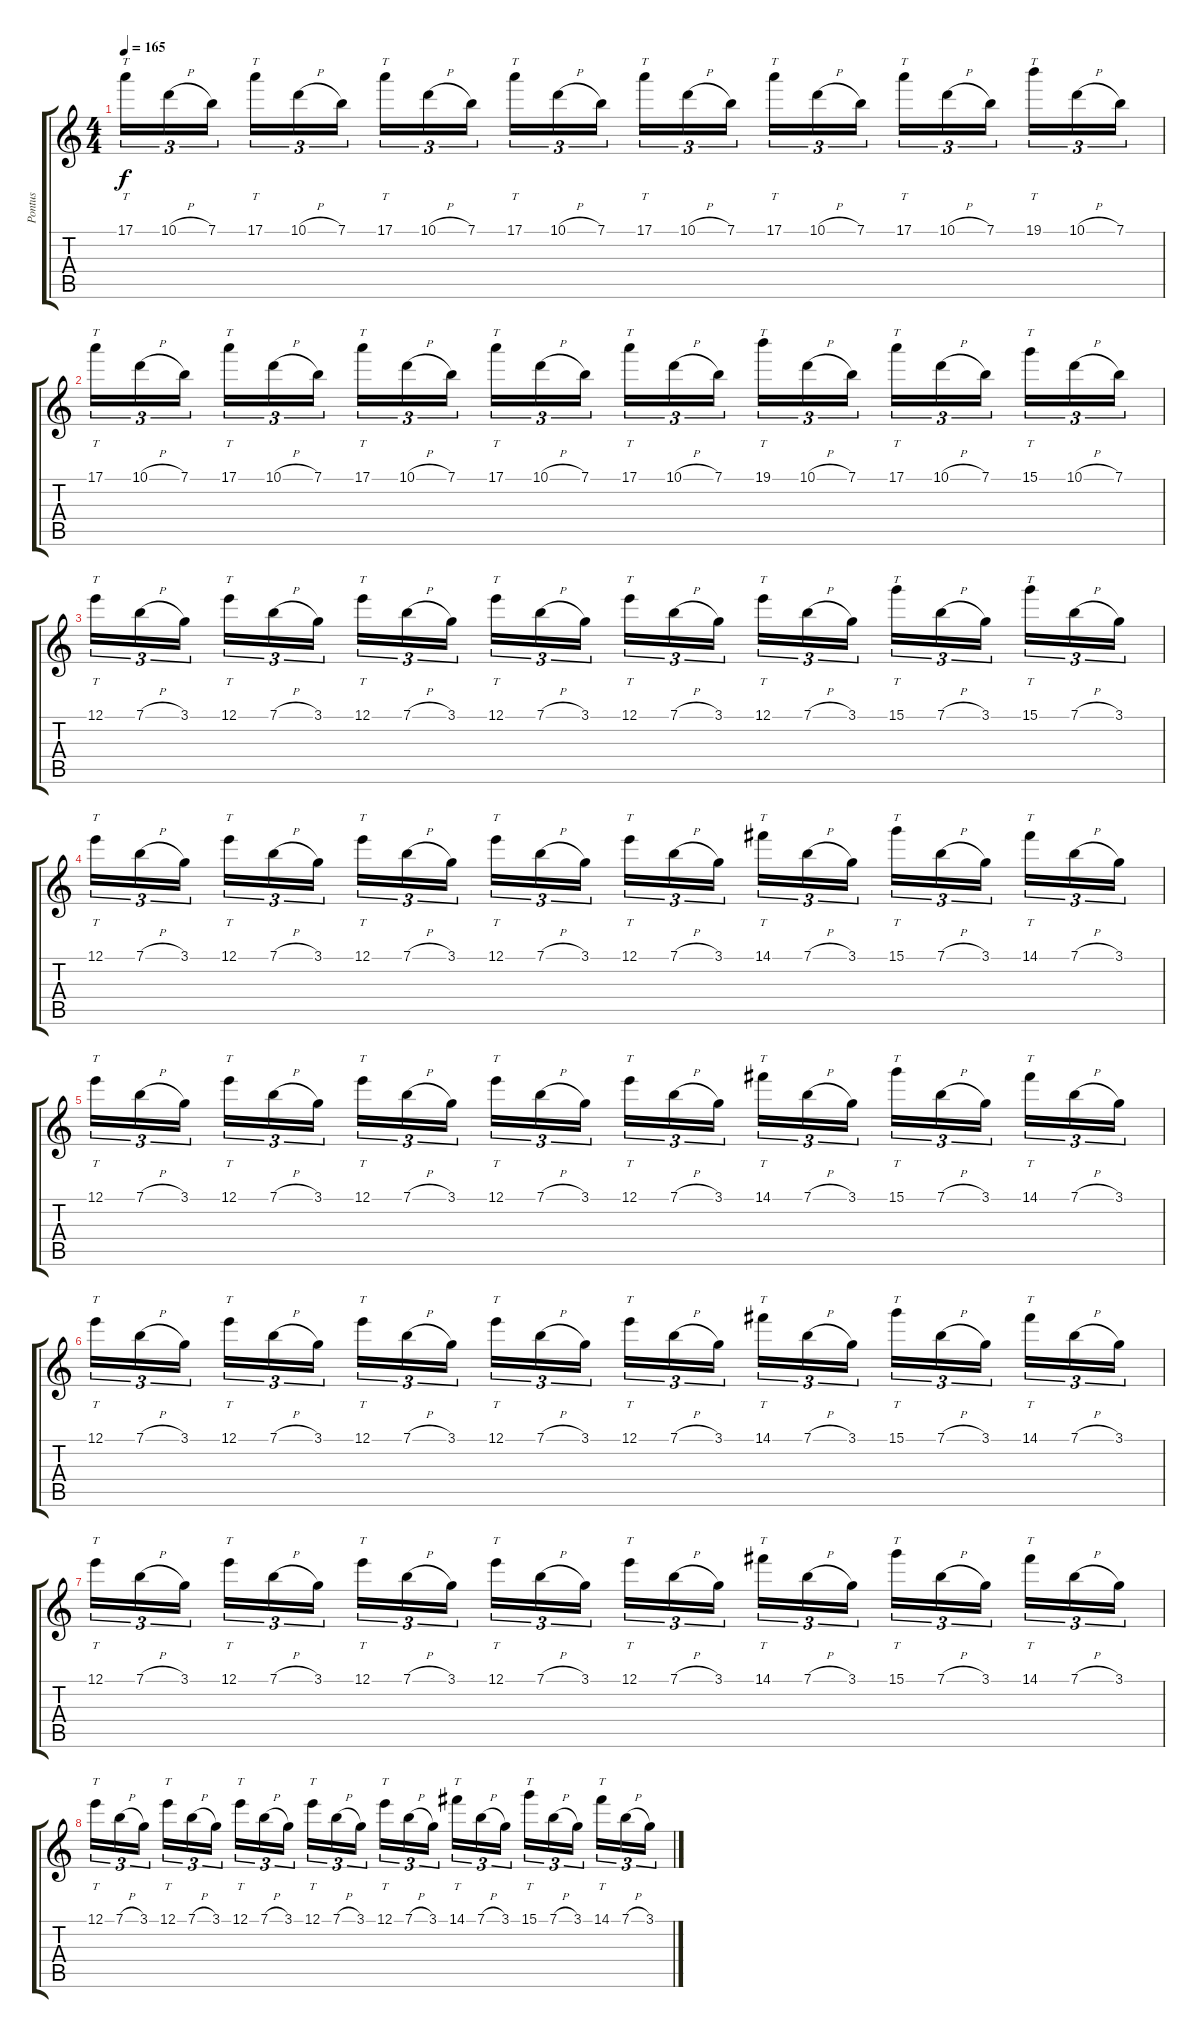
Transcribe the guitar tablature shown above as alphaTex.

\track ("Pontus" "Pontus") {instrument distortionguitar}
\staff {score tabs}
\tuning (E4 B3 G3 D3 A2 E2) {hide}
\ts (4 4)
\tempo 165
\clef g2
\ks c
17.1.16{tt tu (3 2) dy f} 10.1{h}.16{tu (3 2)} 7.1.16{tu (3 2)} 17.1.16{tt tu (3 2)} 10.1{h}.16{tu (3 2)} 7.1.16{tu (3 2)} 17.1.16{tt tu (3 2)} 10.1{h}.16{tu (3 2)} 7.1.16{tu (3 2)} 17.1.16{tt tu (3 2)} 10.1{h}.16{tu (3 2)} 7.1.16{tu (3 2)} 17.1.16{tt tu (3 2)} 10.1{h}.16{tu (3 2)} 7.1.16{tu (3 2)} 17.1.16{tt tu (3 2)} 10.1{h}.16{tu (3 2)} 7.1.16{tu (3 2)} 17.1.16{tt tu (3 2)} 10.1{h}.16{tu (3 2)} 7.1.16{tu (3 2)} 19.1.16{tt tu (3 2)} 10.1{h}.16{tu (3 2)} 7.1.16{tu (3 2)} |
17.1.16{tt tu (3 2)} 10.1{h}.16{tu (3 2)} 7.1.16{tu (3 2)} 17.1.16{tt tu (3 2)} 10.1{h}.16{tu (3 2)} 7.1.16{tu (3 2)} 17.1.16{tt tu (3 2)} 10.1{h}.16{tu (3 2)} 7.1.16{tu (3 2)} 17.1.16{tt tu (3 2)} 10.1{h}.16{tu (3 2)} 7.1.16{tu (3 2)} 17.1.16{tt tu (3 2)} 10.1{h}.16{tu (3 2)} 7.1.16{tu (3 2)} 19.1.16{tt tu (3 2)} 10.1{h}.16{tu (3 2)} 7.1.16{tu (3 2)} 17.1.16{tt tu (3 2)} 10.1{h}.16{tu (3 2)} 7.1.16{tu (3 2)} 15.1.16{tt tu (3 2)} 10.1{h}.16{tu (3 2)} 7.1.16{tu (3 2)} |
12.1.16{tt tu (3 2)} 7.1{h}.16{tu (3 2)} 3.1.16{tu (3 2)} 12.1.16{tt tu (3 2)} 7.1{h}.16{tu (3 2)} 3.1.16{tu (3 2)} 12.1.16{tt tu (3 2)} 7.1{h}.16{tu (3 2)} 3.1.16{tu (3 2)} 12.1.16{tt tu (3 2)} 7.1{h}.16{tu (3 2)} 3.1.16{tu (3 2)} 12.1.16{tt tu (3 2)} 7.1{h}.16{tu (3 2)} 3.1.16{tu (3 2)} 12.1.16{tt tu (3 2)} 7.1{h}.16{tu (3 2)} 3.1.16{tu (3 2)} 15.1.16{tt tu (3 2)} 7.1{h}.16{tu (3 2)} 3.1.16{tu (3 2)} 15.1.16{tt tu (3 2)} 7.1{h}.16{tu (3 2)} 3.1.16{tu (3 2)} |
12.1.16{tt tu (3 2)} 7.1{h}.16{tu (3 2)} 3.1.16{tu (3 2)} 12.1.16{tt tu (3 2)} 7.1{h}.16{tu (3 2)} 3.1.16{tu (3 2)} 12.1.16{tt tu (3 2)} 7.1{h}.16{tu (3 2)} 3.1.16{tu (3 2)} 12.1.16{tt tu (3 2)} 7.1{h}.16{tu (3 2)} 3.1.16{tu (3 2)} 12.1.16{tt tu (3 2)} 7.1{h}.16{tu (3 2)} 3.1.16{tu (3 2)} 14.1.16{tt tu (3 2)} 7.1{h}.16{tu (3 2)} 3.1.16{tu (3 2)} 15.1.16{tt tu (3 2)} 7.1{h}.16{tu (3 2)} 3.1.16{tu (3 2)} 14.1.16{tt tu (3 2)} 7.1{h}.16{tu (3 2)} 3.1.16{tu (3 2)} |
12.1.16{tt tu (3 2)} 7.1{h}.16{tu (3 2)} 3.1.16{tu (3 2)} 12.1.16{tt tu (3 2)} 7.1{h}.16{tu (3 2)} 3.1.16{tu (3 2)} 12.1.16{tt tu (3 2)} 7.1{h}.16{tu (3 2)} 3.1.16{tu (3 2)} 12.1.16{tt tu (3 2)} 7.1{h}.16{tu (3 2)} 3.1.16{tu (3 2)} 12.1.16{tt tu (3 2)} 7.1{h}.16{tu (3 2)} 3.1.16{tu (3 2)} 14.1.16{tt tu (3 2)} 7.1{h}.16{tu (3 2)} 3.1.16{tu (3 2)} 15.1.16{tt tu (3 2)} 7.1{h}.16{tu (3 2)} 3.1.16{tu (3 2)} 14.1.16{tt tu (3 2)} 7.1{h}.16{tu (3 2)} 3.1.16{tu (3 2)} |
12.1.16{tt tu (3 2)} 7.1{h}.16{tu (3 2)} 3.1.16{tu (3 2)} 12.1.16{tt tu (3 2)} 7.1{h}.16{tu (3 2)} 3.1.16{tu (3 2)} 12.1.16{tt tu (3 2)} 7.1{h}.16{tu (3 2)} 3.1.16{tu (3 2)} 12.1.16{tt tu (3 2)} 7.1{h}.16{tu (3 2)} 3.1.16{tu (3 2)} 12.1.16{tt tu (3 2)} 7.1{h}.16{tu (3 2)} 3.1.16{tu (3 2)} 14.1.16{tt tu (3 2)} 7.1{h}.16{tu (3 2)} 3.1.16{tu (3 2)} 15.1.16{tt tu (3 2)} 7.1{h}.16{tu (3 2)} 3.1.16{tu (3 2)} 14.1.16{tt tu (3 2)} 7.1{h}.16{tu (3 2)} 3.1.16{tu (3 2)} |
12.1.16{tt tu (3 2)} 7.1{h}.16{tu (3 2)} 3.1.16{tu (3 2)} 12.1.16{tt tu (3 2)} 7.1{h}.16{tu (3 2)} 3.1.16{tu (3 2)} 12.1.16{tt tu (3 2)} 7.1{h}.16{tu (3 2)} 3.1.16{tu (3 2)} 12.1.16{tt tu (3 2)} 7.1{h}.16{tu (3 2)} 3.1.16{tu (3 2)} 12.1.16{tt tu (3 2)} 7.1{h}.16{tu (3 2)} 3.1.16{tu (3 2)} 14.1.16{tt tu (3 2)} 7.1{h}.16{tu (3 2)} 3.1.16{tu (3 2)} 15.1.16{tt tu (3 2)} 7.1{h}.16{tu (3 2)} 3.1.16{tu (3 2)} 14.1.16{tt tu (3 2)} 7.1{h}.16{tu (3 2)} 3.1.16{tu (3 2)} |
12.1.16{tt tu (3 2)} 7.1{h}.16{tu (3 2)} 3.1.16{tu (3 2)} 12.1.16{tt tu (3 2)} 7.1{h}.16{tu (3 2)} 3.1.16{tu (3 2)} 12.1.16{tt tu (3 2)} 7.1{h}.16{tu (3 2)} 3.1.16{tu (3 2)} 12.1.16{tt tu (3 2)} 7.1{h}.16{tu (3 2)} 3.1.16{tu (3 2)} 12.1.16{tt tu (3 2)} 7.1{h}.16{tu (3 2)} 3.1.16{tu (3 2)} 14.1.16{tt tu (3 2)} 7.1{h}.16{tu (3 2)} 3.1.16{tu (3 2)} 15.1.16{tt tu (3 2)} 7.1{h}.16{tu (3 2)} 3.1.16{tu (3 2)} 14.1.16{tt tu (3 2)} 7.1{h}.16{tu (3 2)} 3.1.16{tu (3 2)}
